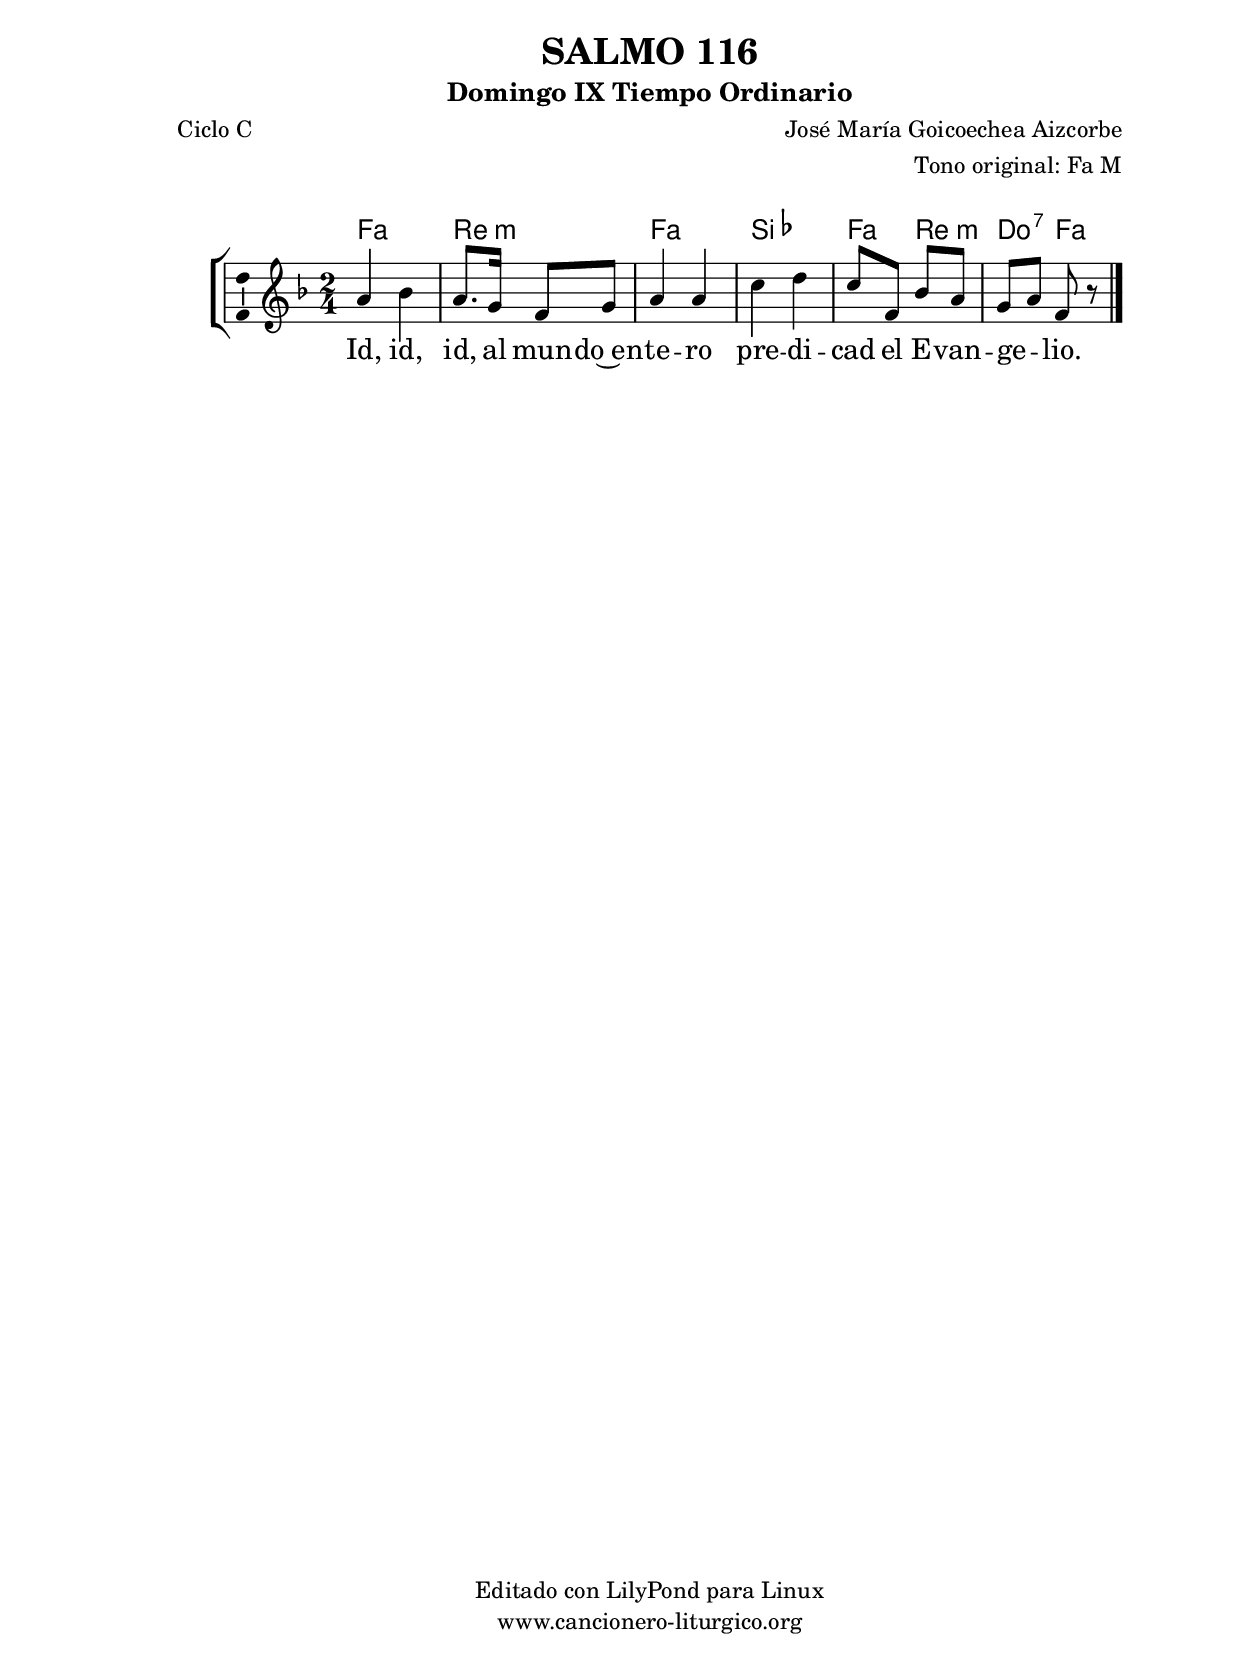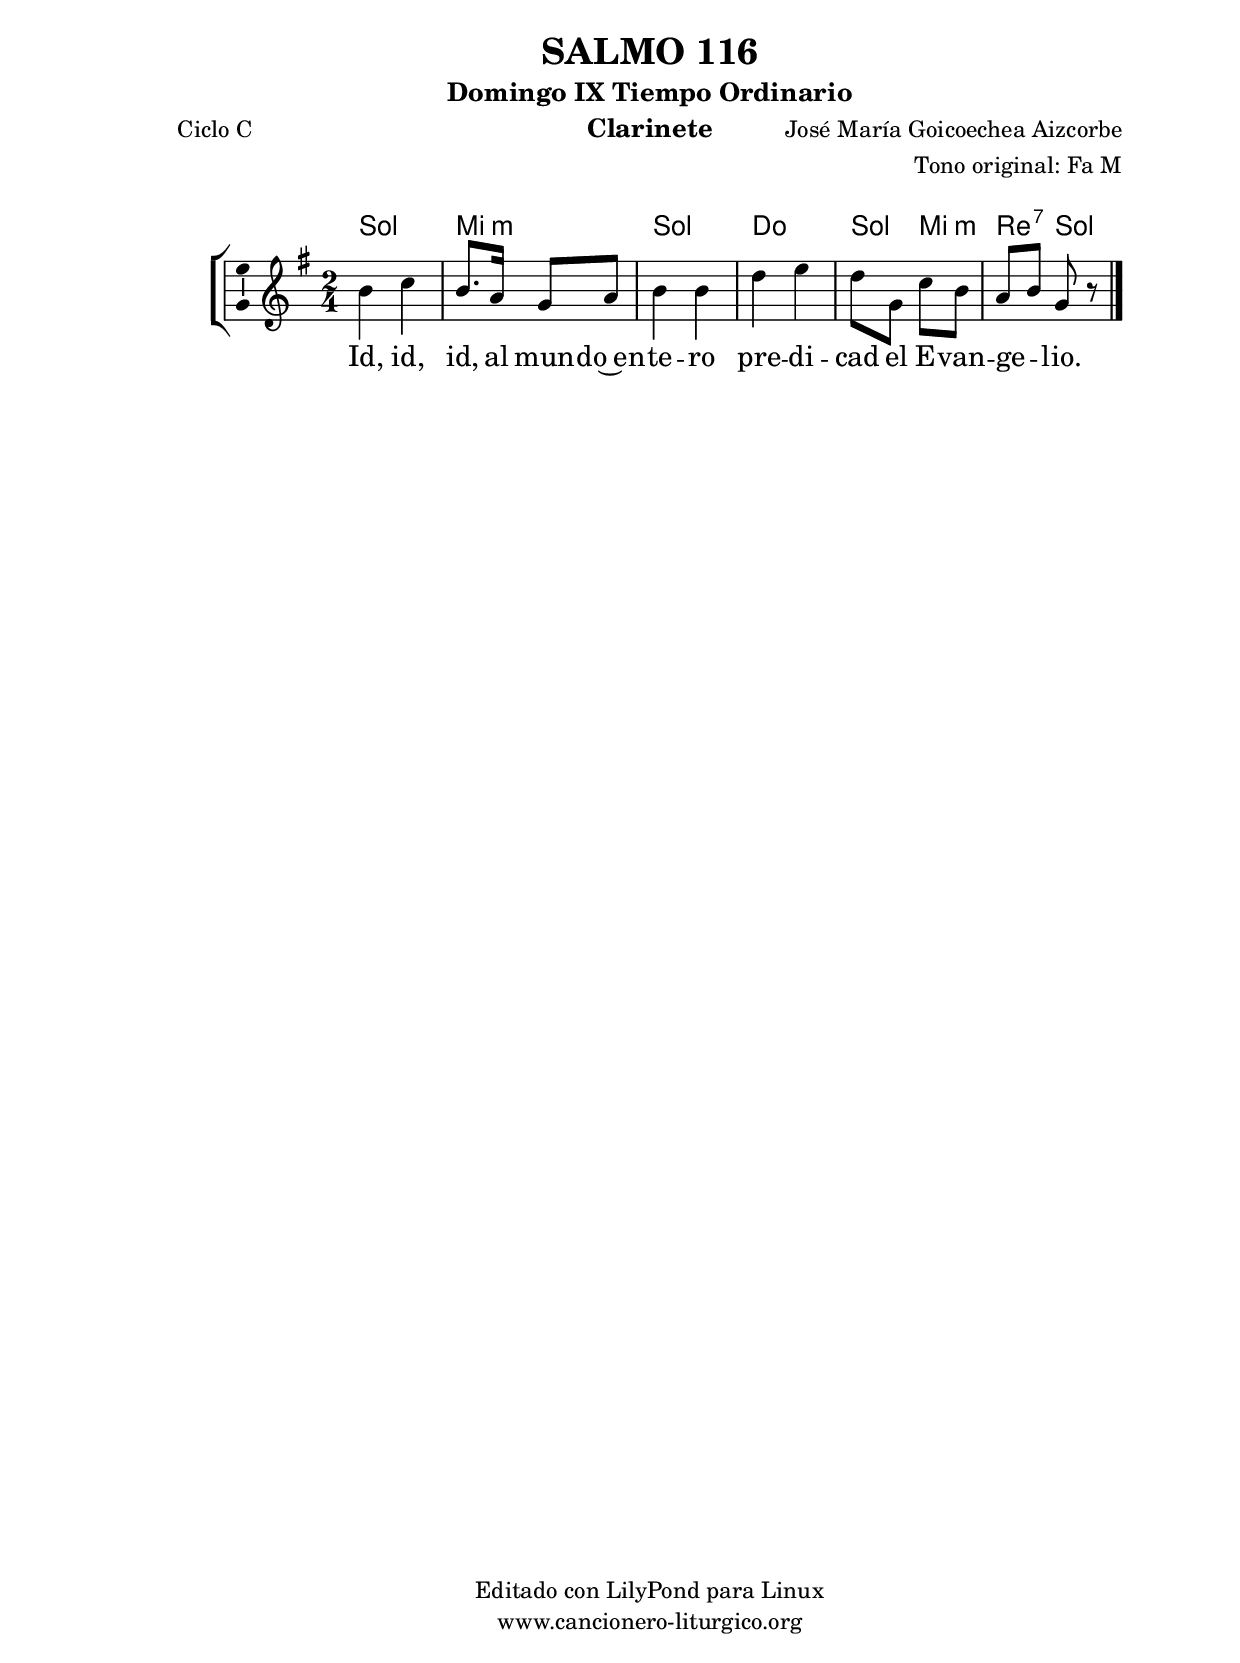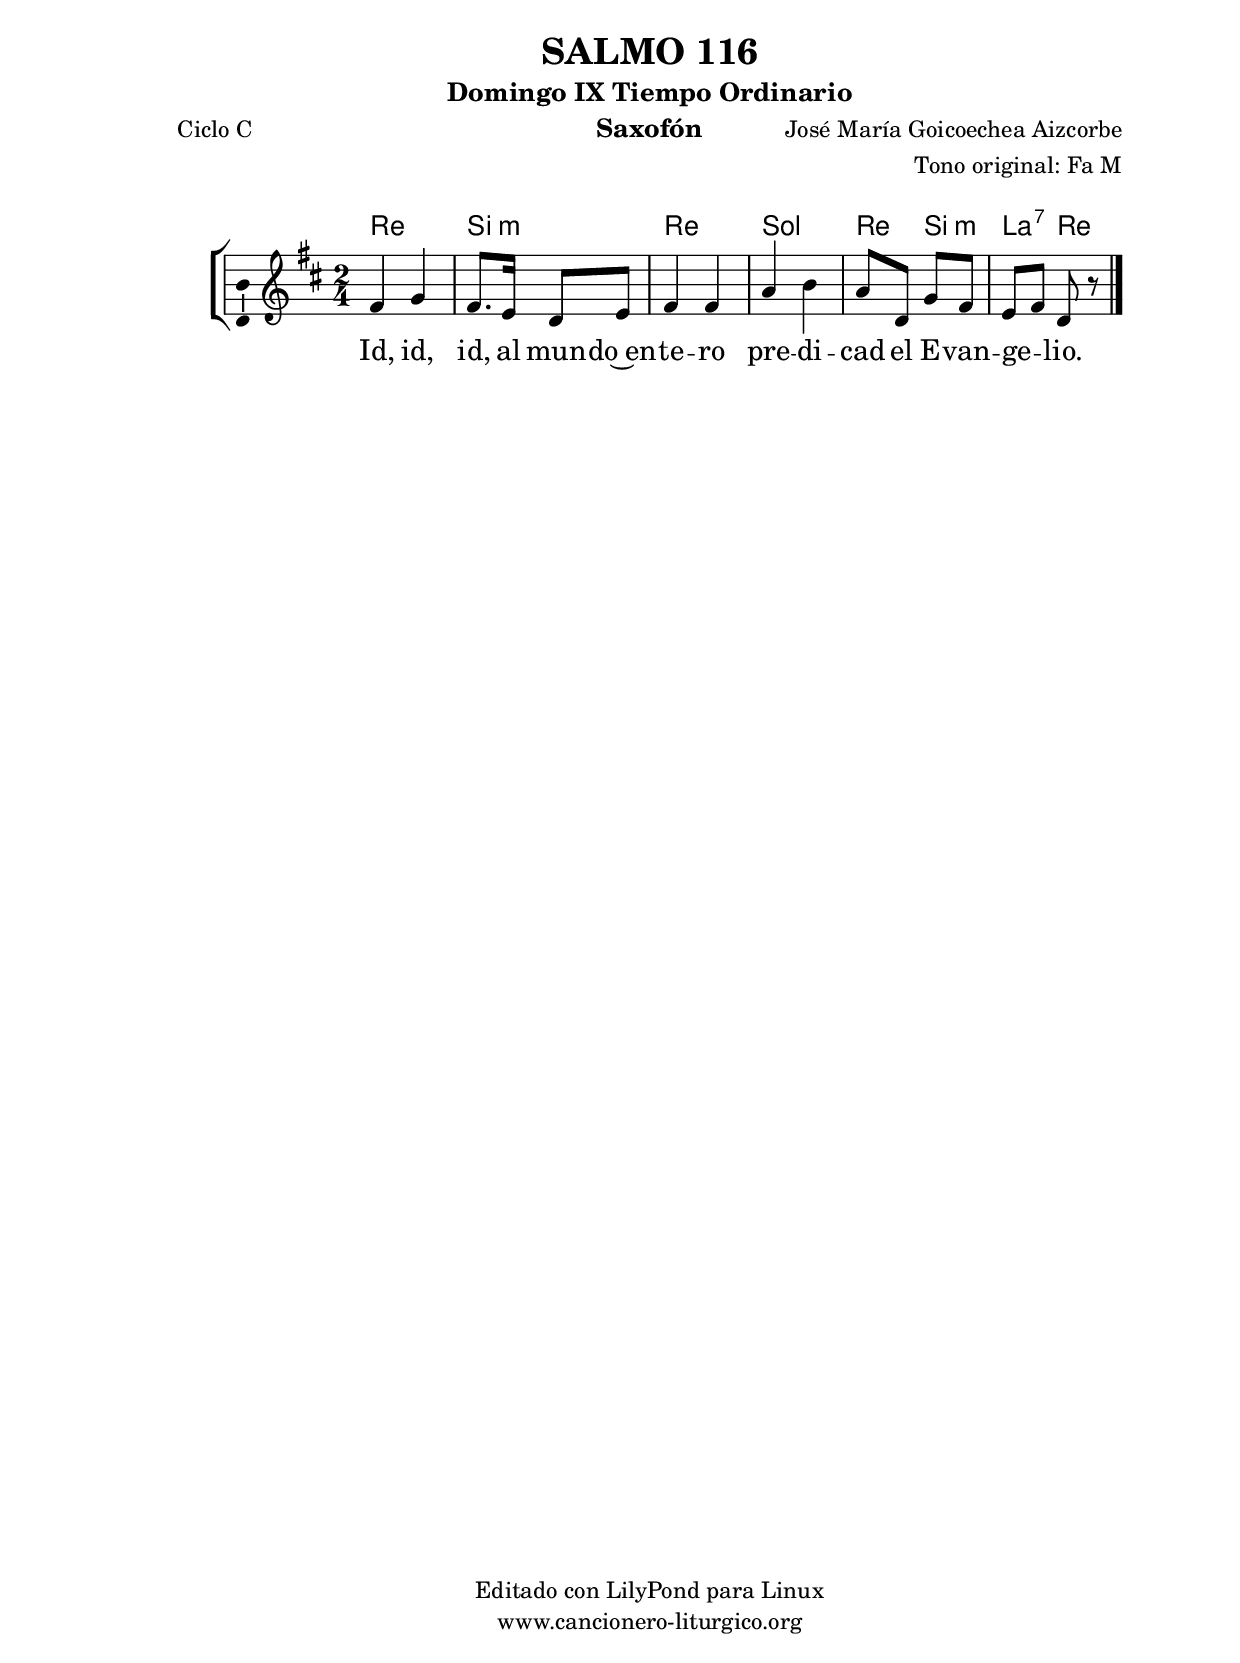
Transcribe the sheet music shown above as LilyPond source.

%
%para convertir .midi en .wav:
%timidity filename.midi -Ow -o finename.wav
%
%
%Para convertir de .wav a .mp3:
%lame -h -m j filename.wav
%
%
%para escuchar el midi:
%timidity nombrefichero.midi
%


%versión de lilypond para la que se ha escrito esta partitura:
\version "2.16.0"

	%Tamaño papel
	#(set-default-paper-size "a4")
	%Tamaño partitura
	#(set-global-staff-size 20)
	%No responde al pulsar sobre una nota
	#(ly:set-option 'point-and-click #f)

%parámetros del encabezamiento:
\header {
	title = "SALMO 116"
	subtitle = "Domingo IX Tiempo Ordinario"
	composer = "José María Goicoechea Aizcorbe"
	poet = "Ciclo C"
	meter = ""
	arranger = "Tono original: Fa M"
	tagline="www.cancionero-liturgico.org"
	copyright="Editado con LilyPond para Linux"
	}

%parámetros asociados al papel:
\paper  {
	oddHeaderMarkup = \markup {\fill-line { \on-the-fly #not-first-page \fromproperty #'header:title \on-the-fly #not-first-page \fromproperty #'header:composer }}
	evenHeaderMarkup = \markup {\fill-line { \fromproperty #'header:composer \fromproperty #'header:title }}
	#(set-paper-size "a4")
	print-page-number = ##f
	first-page-number = 1
	print-first-page-number = ##f
%	head-separation = 3.0 \cm
	top-margin = 2.0 \cm
	bottom-margin = 0.5\cm
%%%	bottom-margin = -1.0\cm
	left-margin = 3.0 \cm
	line-width = 16.0 \cm 
	indent = 8\mm
	interscoreline = 2.\mm
	between-system-space = 15\mm
%	para que las partituras no llenen la hoja:
	ragged-bottom = ##t
%	idem para la última hoja:
	ragged-last-bottom = ##f
%	para que las partituras llenen el ancho del papel:
	ragged-last = ##f
	after-title-space = 2.5 \cm
%page-count=1
%system-count=8

	%Flexible Vertical Spacing
%	markup-markup-spacing =
%	#'((basic-distance . 15) (minimum-distance . 15) (padding . 3))
	markup-system-spacing =
	#'((basic-distance . 15) (minimum-distance . 15) (padding . 3))
	system-system-spacing =
	#'((basic-distance . 15) (minimum-distance . 15) (padding . 3))
	score-system-spacing =
	#'((basic-distance . 15) (minimum-distance . 15) (padding . 5))
%	top-system-spacing = % header
%	#'((basic-distance . 8) (minimum-distance . 0) (padding . 3))
%	top-markup-spacing =
%	#'((basic-distance . 20) (minimum-distance . 20) (padding . 3))
	last-bottom-spacing = % footer
	#'((basic-distance . 5) (minimum-distance . 5) (padding . 3))
%	score-markup-spacing =
%	#'((basic-distance . 16) (minimum-distance . 13) (padding . 3))

	}


%parámetros que afectan a toda la partitura:
global =  {
	%clave de sol (G):
	\clef G
	%armadura:
%	\transpose bes c'
	\key f \major
	\tempo 4=100
	\set Score.tempoHideNote = ##t
	}


acordes = {
	\italianChords
	\chordmode {
%	\transpose bes c'
{

f2 d:m f bes f4 d:m c:7 f

	}
	}
}

melodia = 
%	\transpose bes c'
{
	\relative c''{

\time 2/4
a4 bes
a8. g16 f8 g
a4 a
c4 d
c8 f, bes a
g8 a f r8

	\bar "|."
	}
	}


texto = \lyricmode {
Id, id, id, al mun -- do~en -- te -- ro pre -- di -- cad el E -- van -- ge -- _ lio.
	}


acordesStaff = \context ChordNames = acordesStaff <<
	\set chordChanges = ##t
	\acordes
	>>


vozStaff = \context Voice = vozStaff
\with {\consists "Ambitus_engraver"}
<<
%	\set Staff.instrumentName = ""
%	\set Staff.shortInstrumentName = ""
%	\set Staff.midiInstrument = #"clarinet"
%	\set Staff.midiInstrument = #"cello"
%	\set Staff.midiInstrument = #"flute"
	\set Staff.midiInstrument = #"electric guitar (jazz)"
%	\set Staff.midiInstrument = #"english horn"
%	\set Staff.midiInstrument = #"violin"
%	\set Staff.midiInstrument = #"glockenspiel"
	\set Staff.midiMinimumVolume = #0.7
	\set Staff.midiMaximumVolume = #0.9
	\global
	\melodia
	>>


textoStaff = \context Lyrics = textoStaff <<
	\lyricsto vozStaff \texto
	>>

\book {
	\score {
		\context ChoirStaff {
			\override StaffGroup.SystemStartBracket #'collapse-height = #1
			\override Score.SystemStartBar #'collapse-height = #1
			<<
			\acordesStaff
			\vozStaff
			\textoStaff
			>>
			}
		\layout {
	    		\context {
				\Lyrics
				\override LyricText #'font-size = #2
				}
	   		 \context {
				\Score
				%fontSize = #3
				\override StaffSymbol #'staff-space = #(magstep +3)
				%\override Beam #'thickness = #0.55
				%\override SpacingSpanner #'spacing-increment = #1.0
				%\override Slur #'height-limit = #1.5
				}
			}
		}
	\score {
		\unfoldRepeats
		\context ChoirStaff {
			<<
			\acordesStaff
			\vozStaff
			>>
			}
		\midi {
	  		\context {
	  			\Score
				tempoWholesPerMinute = #(ly:make-moment 70 4)
				}
			}
		}
	}

%Partitura para clarinete
#(define output-suffix "C")
\book {
	\header{
		instrument = "Clarinete"
		}
	\score {
		\context ChoirStaff {
			\override StaffGroup.SystemStartBracket #'collapse-height = #1
			\override Score.SystemStartBar #'collapse-height = #1
\transpose c d
			<<
			\acordesStaff
			\vozStaff
			\textoStaff
			>>
			}
		\layout {
	    		\context {
				\Lyrics
				\override LyricText #'font-size = #2
				}
	   		 \context {
				\Score
				%fontSize = #3
				\override StaffSymbol #'staff-space = #(magstep +3)
				%\override Beam #'thickness = #0.55
				%\override SpacingSpanner #'spacing-increment = #1.0
				%\override Slur #'height-limit = #1.5
				}
			}
		}
	}

%Partitura para saxofón
#(define output-suffix "S")
\book {
	\header{
		instrument = "Saxofón"
		}
	\score {
		\context ChoirStaff {
			\override StaffGroup.SystemStartBracket #'collapse-height = #1
			\override Score.SystemStartBar #'collapse-height = #1
\transpose c a,
			<<
			\acordesStaff
			\vozStaff
			\textoStaff
			>>
			}
		\layout {
	    		\context {
				\Lyrics
				\override LyricText #'font-size = #2
				}
	   		 \context {
				\Score
				%fontSize = #3
				\override StaffSymbol #'staff-space = #(magstep +3)
				%\override Beam #'thickness = #0.55
				%\override SpacingSpanner #'spacing-increment = #1.0
				%\override Slur #'height-limit = #1.5
				}
			}
		}
	}

